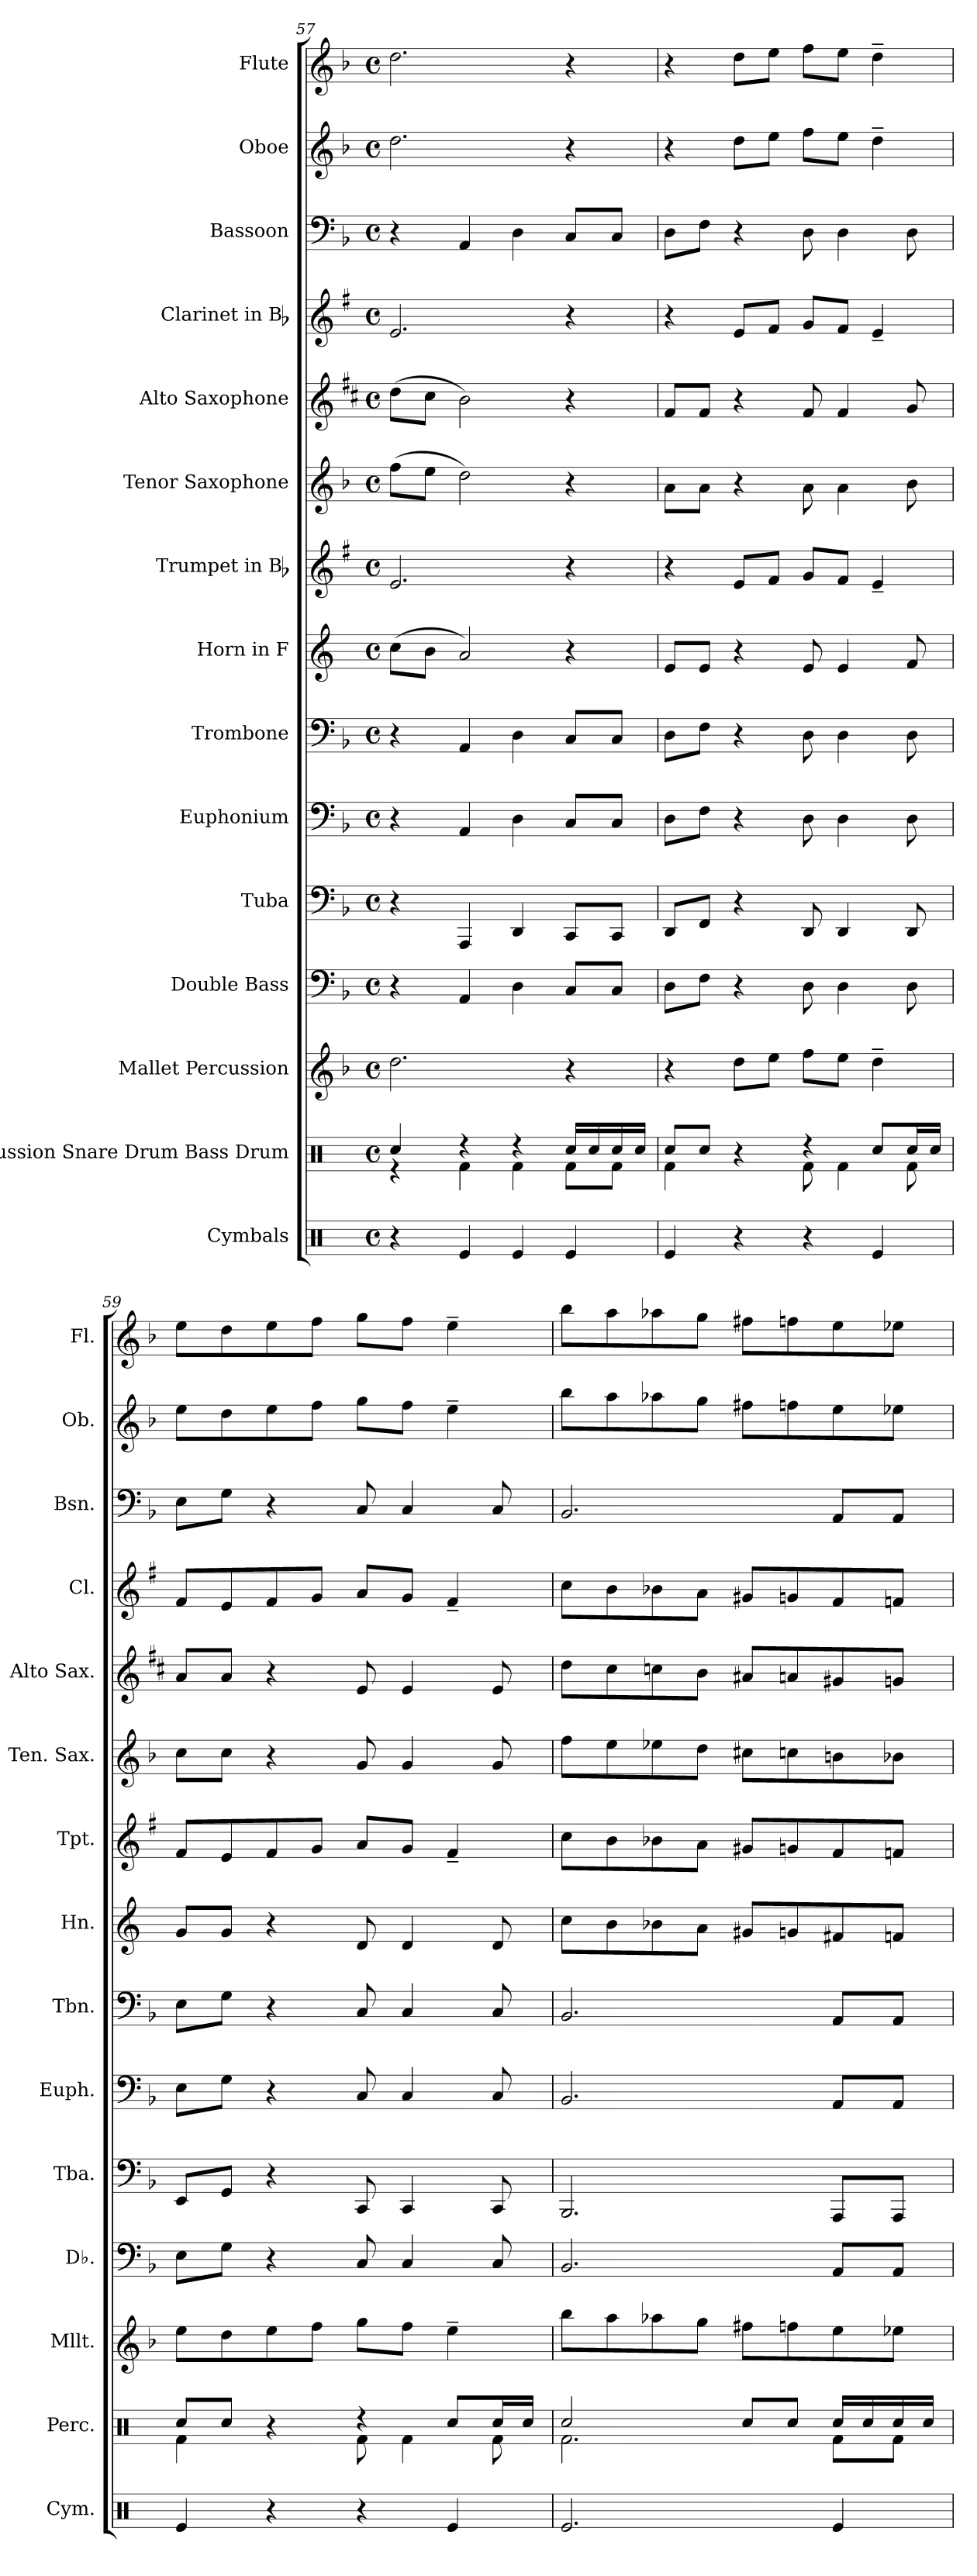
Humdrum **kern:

**kern	**kern	**kern	**kern	**kern	**kern	**kern	**kern	**kern	**kern	**kern	**kern	**kern	**kern	**kern
*part15	*part14	*part13	*part12	*part11	*part10	*part9	*part8	*part7	*part6	*part5	*part4	*part3	*part2	*part1
*staff15	*staff14	*staff13	*staff12	*staff11	*staff10	*staff9	*staff8	*staff7	*staff6	*staff5	*staff4	*staff3	*staff2	*staff1
*I"Cymbals	*I"Percussion Snare Drum Bass Drum	*I"Mallet Percussion	*I"Double Bass	*I"Tuba	*I"Euphonium	*I"Trombone	*I"Horn in F	*I"Trumpet in Bb	*I"Tenor Saxophone	*I"Alto Saxophone	*I"Clarinet in Bb	*I"Bassoon	*I"Oboe	*I"Flute
*I'Cym.	*I'Perc.	*I'Mllt.	*I'Db.	*I'Tba.	*I'Euph.	*I'Tbn.	*I'Hn.	*I'Tpt.	*I'Ten. Sax.	*I'Alto Sax.	*I'Cl.	*I'Bsn.	*I'Ob.	*I'Fl.
*clefX	*clefX	*clefG2	*clefF4	*clefF4	*clefF4	*clefF4	*clefG2	*clefG2	*clefG2	*clefG2	*clefG2	*clefF4	*clefG2	*clefG2
*	*	*ITrd-14c-24	*ITrd7c12	*	*	*	*ITrd4c7	*ITrd1c2	*ITrd8c14	*ITrd5c9	*ITrd1c2	*	*	*
*k[]	*k[]	*k[b-]	*k[b-]	*k[b-]	*k[b-]	*k[b-]	*k[b-]	*k[b-]	*k[b-]	*k[b-]	*k[b-]	*k[b-]	*k[b-]	*k[b-]
*C:	*C:	*d:	*d:	*d:	*d:	*d:	*d:	*d:	*d:	*d:	*d:	*d:	*d:	*d:
*M4/4	*M4/4	*M4/4	*M4/4	*M4/4	*M4/4	*M4/4	*M4/4	*M4/4	*M4/4	*M4/4	*M4/4	*M4/4	*M4/4	*M4/4
*met(c)	*met(c)	*met(c)	*met(c)	*met(c)	*met(c)	*met(c)	*met(c)	*met(c)	*met(c)	*met(c)	*met(c)	*met(c)	*met(c)	*met(c)
=57	=57	=57	=57	=57	=57	=57	=57	=57	=57	=57	=57	=57	=57	=57
*	*^	*	*	*	*	*	*	*	*	*	*	*	*	*
4r	4Rcci/	4r	2.ddddi\	4r	4r	4r	4r	(8fi\L	2.di/	(8fi\L	(8fi\L	2.di/	4r	2.ddi\	2.ddi\
.	.	.	.	.	.	.	.	8ei\J	.	8ei\J	8ei\J	.	.	.	.
4Rei/	4r	4Rfi\	.	4AAAi/	4AAAi/	4AAi/	4AAi/	2di/)	.	2di\)	2di\)	.	4AAi/	.	.
4Rei/	4r	4Rfi\	.	4DDi\	4DDi/	4Di\	4Di\	.	.	.	.	.	4Di\	.	.
4Rei/	16Rcci/LL	8Rfi\L	4r	8CCi/L	8CCi/L	8Ci/L	8Ci/L	4r	4r	4r	4r	4r	8Ci/L	4r	4r
.	16Rcci/	.	.	.	.	.	.	.	.	.	.	.	.	.	.
.	16Rcci/	8Rfi\J	.	8CCi/J	8CCi/J	8Ci/J	8Ci/J	.	.	.	.	.	8Ci/J	.	.
.	16Rcci/JJ	.	.	.	.	.	.	.	.	.	.	.	.	.	.
=58	=58	=58	=58	=58	=58	=58	=58	=58	=58	=58	=58	=58	=58	=58	=58
4Rei/	8Rcci/L	4Rfi\	4r	8DDi\L	8DDi/L	8Di\L	8Di\L	8Ai/L	4r	8Ai\L	8Ai/L	4r	8Di\L	4r	4r
.	8Rcci/J	.	.	8FFi\J	8FFi/J	8Fi\J	8Fi\J	8Ai/J	.	8Ai\J	8Ai/J	.	8Fi\J	.	.
4r	4r	4ryy	8ddddi\L	4r	4r	4r	4r	4r	8di/L	4r	4r	8di/L	4r	8ddi\L	8ddi\L
.	.	.	8eeeei\J	.	.	.	.	.	8ei/J	.	.	8ei/J	.	8eei\J	8eei\J
4r	4r	8Rfi\	8ffffi\L	8DDi\	8DDi/	8Di\	8Di\	8Ai/	8fi/L	8Ai\	8Ai/	8fi/L	8Di\	8ffi\L	8ffi\L
.	.	4Rfi\	8eeeei\J	4DDi\	4DDi/	4Di\	4Di\	4Ai/	8ei/J	4Ai\	4Ai/	8ei/J	4Di\	8eei\J	8eei\J
4Rei/	8Rcci/L	.	4dddd~i\	.	.	.	.	.	4d~i/	.	.	4d~i/	.	4dd~i\	4dd~i\
.	16Rcci/L	8Rfi\	.	8DDi\	8DDi/	8Di\	8Di\	8B-i/	.	8B-i\	8B-i/	.	8Di\	.	.
.	16Rcci/JJ	.	.	.	.	.	.	.	.	.	.	.	.	.	.
=59	=59	=59	=59	=59	=59	=59	=59	=59	=59	=59	=59	=59	=59	=59	=59
4Rei/	8Rcci/L	4Rfi\	8eeeei\L	8EEi\L	8EEi/L	8Ei\L	8Ei\L	8ci/L	8ei/L	8ci\L	8ci/L	8ei/L	8Ei\L	8eei\L	8eei\L
.	8Rcci/J	.	8ddddi\	8GGi\J	8GGi/J	8Gi\J	8Gi\J	8ci/J	8di/	8ci\J	8ci/J	8di/	8Gi\J	8ddi\	8ddi\
4r	4r	4ryy	8eeeei\	4r	4r	4r	4r	4r	8ei/	4r	4r	8ei/	4r	8eei\	8eei\
.	.	.	8ffffi\J	.	.	.	.	.	8fi/J	.	.	8fi/J	.	8ffi\J	8ffi\J
4r	4r	8Rfi\	8ggggi\L	8CCi/	8CCi/	8Ci/	8Ci/	8Gi/	8gi/L	8Gi/	8Gi/	8gi/L	8Ci/	8ggi\L	8ggi\L
.	.	4Rfi\	8ffffi\J	4CCi/	4CCi/	4Ci/	4Ci/	4Gi/	8fi/J	4Gi/	4Gi/	8fi/J	4Ci/	8ffi\J	8ffi\J
4Rei/	8Rcci/L	.	4eeee~i\	.	.	.	.	.	4e~i/	.	.	4e~i/	.	4ee~i\	4ee~i\
.	16Rcci/L	8Rfi\	.	8CCi/	8CCi/	8Ci/	8Ci/	8Gi/	.	8Gi/	8Gi/	.	8Ci/	.	.
.	16Rcci/JJ	.	.	.	.	.	.	.	.	.	.	.	.	.	.
=60	=60	=60	=60	=60	=60	=60	=60	=60	=60	=60	=60	=60	=60	=60	=60
2.Rei/	2Rcci/	2.Rfi\	8bbbb-i\L	2.BBB-i/	2.BBB-i/	2.BB-i/	2.BB-i/	8fi\L	8b-i\L	8fi\L	8fi\L	8b-i\L	2.BB-i/	8bb-i\L	8bb-i\L
.	.	.	8aaaai\	.	.	.	.	8ei\	8ai\	8ei\	8ei\	8ai\	.	8aai\	8aai\
.	.	.	8aaaa-Xi\	.	.	.	.	8e-Xi\	8a-Xi\	8e-Xi\	8e-Xi\	8a-Xi\	.	8aa-Xi\	8aa-Xi\
.	.	.	8ggggi\J	.	.	.	.	8di\J	8gi\J	8di\J	8di\J	8gi\J	.	8ggi\J	8ggi\J
.	8Rcci/L	.	8ffff#Xi\L	.	.	.	.	8c#Xi/L	8f#Xi/L	8c#Xi\L	8c#Xi/L	8f#Xi/L	.	8ff#Xi\L	8ff#Xi\L
.	8Rcci/J	.	8ffffni\	.	.	.	.	8cni/	8fni/	8cni\	8cni/	8fni/	.	8ffni\	8ffni\
4Rei/	16Rcci/LL	8Rfi\L	8eeeei\	8AAAi/L	8AAAi/L	8AAi/L	8AAi/L	8Bni/	8ei/	8Bni\	8Bni/	8ei/	8AAi/L	8eei\	8eei\
.	16Rcci/	.	.	.	.	.	.	.	.	.	.	.	.	.	.
.	16Rcci/	8Rfi\J	8eeee-Xi\J	8AAAi/J	8AAAi/J	8AAi/J	8AAi/J	8B-Xi/J	8e-Xi/J	8B-Xi\J	8B-Xi/J	8e-Xi/J	8AAi/J	8ee-Xi\J	8ee-Xi\J
.	16Rcci/JJ	.	.	.	.	.	.	.	.	.	.	.	.	.	.
*	*v	*v	*	*	*	*	*	*	*	*	*	*	*	*	*
=	=	=	=	=	=	=	=	=	=	=	=	=	=	=
*-	*-	*-	*-	*-	*-	*-	*-	*-	*-	*-	*-	*-	*-	*-
